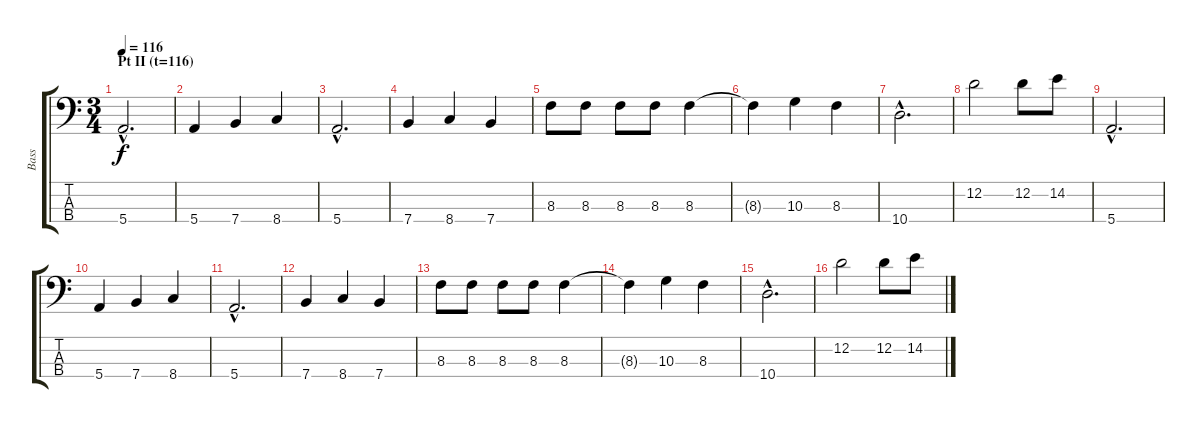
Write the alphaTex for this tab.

\track ("Bass" "Bass") {instrument acousticbass}
\staff {score tabs}
\tuning (G2 D2 A1 E1) {hide}
\ts (3 4)
\section ("" "Pt II (t=116)")
\tempo 116
\clef f4
\ks c
5.4{hac}.2{d dy f} |
5.4.4 7.4.4 8.4.4 |
5.4{hac}.2{d} |
7.4.4 8.4.4 7.4.4 |
8.3.8 8.3.8 8.3.8 8.3.8 8.3.4 |
8.3{t}.4 10.3.4 8.3.4 |
10.4{hac}.2{d} |
12.2.2 12.2.8 14.2.8 |
5.4{hac}.2{d} |
5.4.4 7.4.4 8.4.4 |
5.4{hac}.2{d} |
7.4.4 8.4.4 7.4.4 |
8.3.8 8.3.8 8.3.8 8.3.8 8.3.4 |
8.3{t}.4 10.3.4 8.3.4 |
10.4{hac}.2{d} |
12.2.2 12.2.8 14.2.8
